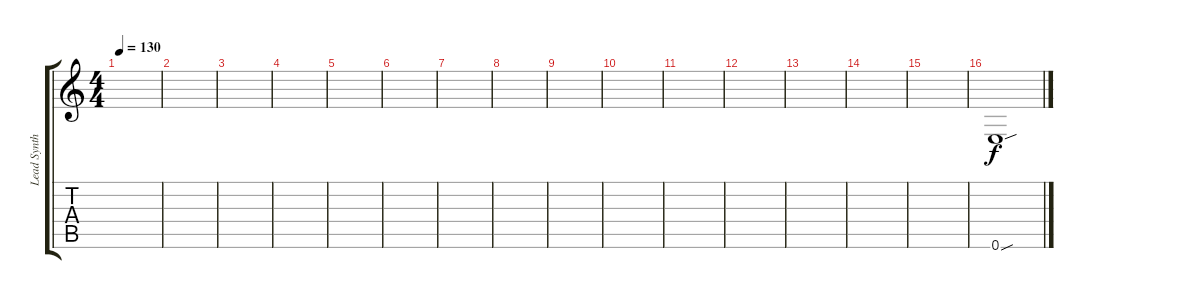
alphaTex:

\track ("Lead Synth Overdub" "Lead Synth") {instrument overdrivenguitar}
\staff {score tabs}
\tuning (E4 B3 G3 D3 A2 E2) {hide}
\ts (4 4)
\tempo 130
\clef g2
\ks c
|
|
|
|
|
|
|
|
|
|
|
|
|
|
|
0.6{sou}.1{instrument seashore}
